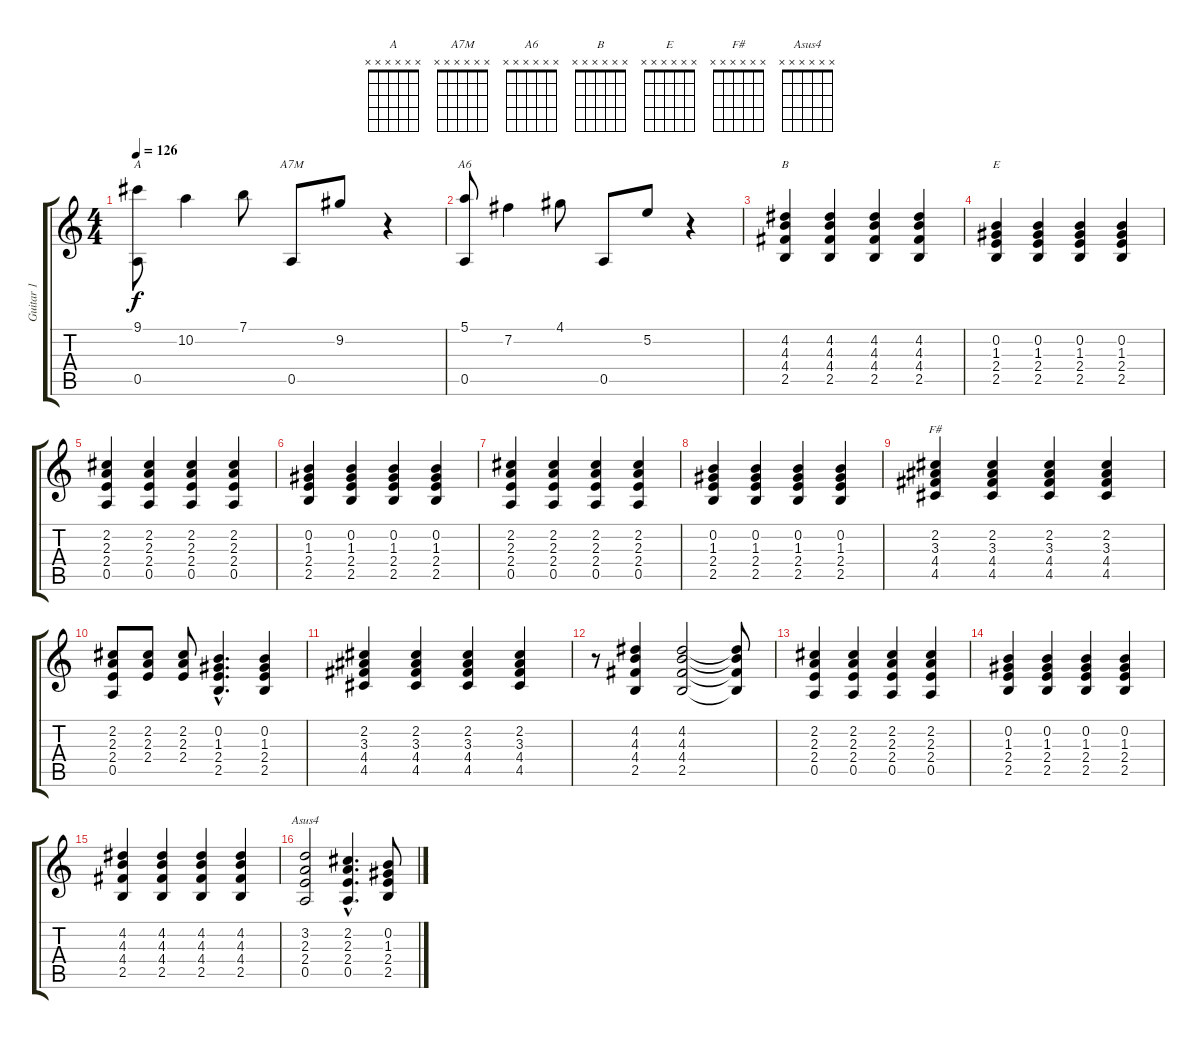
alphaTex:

\track ("Guitar 1" "Guitar 1") {instrument electricguitarclean}
\staff {score tabs}
\tuning (E4 B3 G3 D3 A2 E2) {hide}
\chord ("A" x x x x x x) {firstfret 0}
\chord ("A7M" x x x x x x) {firstfret 0}
\chord ("A6" x x x x x x) {firstfret 0}
\chord ("B" x x x x x x) {firstfret 0}
\chord ("E" x x x x x x) {firstfret 0}
\chord ("F#" x x x x x x) {firstfret 0}
\chord ("Asus4" x x x x x x) {firstfret 0}
\ts (4 4)
\tempo 126
\clef g2
\ks c
(9.1 0.5).8{ch "A" dy f} 10.2.4 7.1.8 0.5.8{ch "A7M"} 9.2.8 r.4 |
(5.1 0.5).8{ch "A6"} 7.2.4 4.1.8 0.5.8 5.2.8 r.4 |
(4.2 4.3 4.4 2.5).4{ch "B"} (4.2 4.3 4.4 2.5).4 (4.2 4.3 4.4 2.5).4 (4.2 4.3 4.4 2.5).4 |
(0.2 1.3 2.4 2.5).4{ch "E"} (0.2 1.3 2.4 2.5).4 (0.2 1.3 2.4 2.5).4 (0.2 1.3 2.4 2.5).4 |
(2.2 2.3 2.4 0.5).4 (2.2 2.3 2.4 0.5).4 (2.2 2.3 2.4 0.5).4 (2.2 2.3 2.4 0.5).4 |
(0.2 1.3 2.4 2.5).4 (0.2 1.3 2.4 2.5).4 (0.2 1.3 2.4 2.5).4 (0.2 1.3 2.4 2.5).4 |
(2.2 2.3 2.4 0.5).4 (2.2 2.3 2.4 0.5).4 (2.2 2.3 2.4 0.5).4 (2.2 2.3 2.4 0.5).4 |
(0.2 1.3 2.4 2.5).4 (0.2 1.3 2.4 2.5).4 (0.2 1.3 2.4 2.5).4 (0.2 1.3 2.4 2.5).4 |
(2.2 3.3 4.4 4.5).4{ch "F#"} (2.2 3.3 4.4 4.5).4 (2.2 3.3 4.4 4.5).4 (2.2 3.3 4.4 4.5).4 |
(2.2 2.3 2.4 0.5).8 (2.2 2.3 2.4).8 (2.2 2.3 2.4).8 (0.2{hac} 1.3{hac} 2.4{hac} 2.5{hac}).4{d} (0.2 1.3 2.4 2.5).4 |
(2.2 3.3 4.4 4.5).4 (2.2 3.3 4.4 4.5).4 (2.2 3.3 4.4 4.5).4 (2.2 3.3 4.4 4.5).4 |
r.8 (4.2 4.3 4.4 2.5).4 (4.2 4.3 4.4 2.5).2 (4.2{t} 4.3{t} 4.4{t} 2.5{t}).8 |
(2.2 2.3 2.4 0.5).4 (2.2 2.3 2.4 0.5).4 (2.2 2.3 2.4 0.5).4 (2.2 2.3 2.4 0.5).4 |
(0.2 1.3 2.4 2.5).4 (0.2 1.3 2.4 2.5).4 (0.2 1.3 2.4 2.5).4 (0.2 1.3 2.4 2.5).4 |
(4.2 4.3 4.4 2.5).4 (4.2 4.3 4.4 2.5).4 (4.2 4.3 4.4 2.5).4 (4.2 4.3 4.4 2.5).4 |
(3.2 2.3 2.4 0.5).2{ch "Asus4"} (2.2{hac} 2.3{hac} 2.4{hac} 0.5{hac}).4{d} (0.2 1.3 2.4 2.5).8
